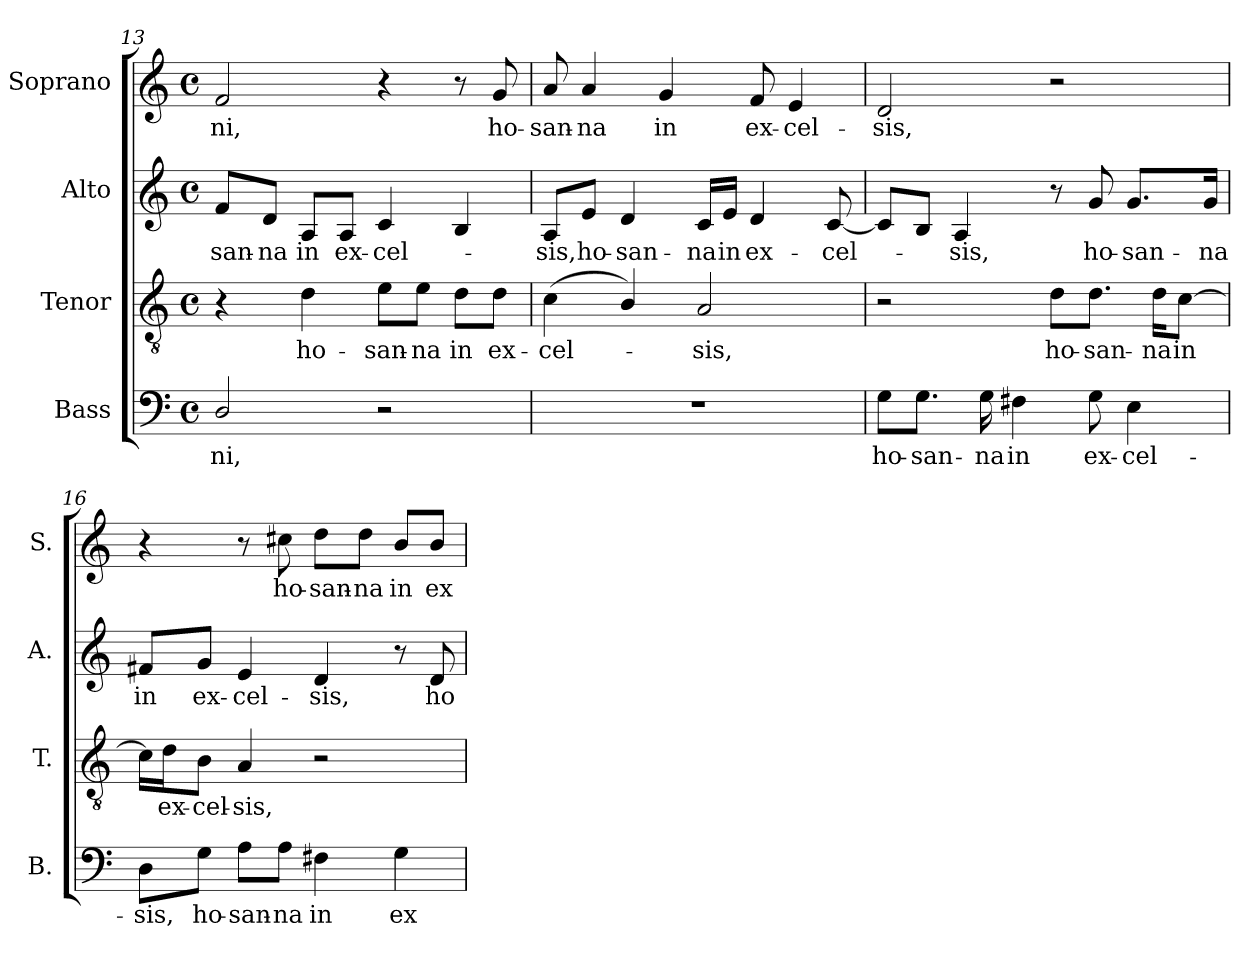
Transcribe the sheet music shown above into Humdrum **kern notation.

**kern	**text	**kern	**text	**kern	**text	**kern	**text
*part4	*part4	*part3	*part3	*part2	*part2	*part1	*part1
*staff4	*staff4	*staff3	*staff3	*staff2	*staff2	*staff1	*staff1
*I"Bass	*	*I"Tenor	*	*I"Alto	*	*I"Soprano	*
*I'B.	*	*I'T.	*	*I'A.	*	*I'S.	*
*clefF4	*	*clefGv2	*	*clefG2	*	*clefG2	*
*	*	*ITrd7c12	*	*	*	*	*
*k[]	*	*k[]	*	*k[]	*	*k[]	*
*C:	*	*C:	*	*C:	*	*C:	*
*M4/4	*	*M4/4	*	*M4/4	*	*M4/4	*
*met(c)	*	*met(c)	*	*met(c)	*	*met(c)	*
=13	=13	=13	=13	=13	=13	=13	=13
!	!LO:LY:b:color=#000000	!	!	!	!	!	!
!	!	!	!	!	!LO:LY:b:color=#000000	!	!
!	!	!	!	!	!	!	!LO:LY:b:color=#000000
2Di/	-ni,	4r	.	8fi/L	-san-	2fi/	-ni,
!	!	!	!	!	!LO:LY:b:color=#000000	!	!
.	.	.	.	8di/J	-na	.	.
!	!	!	!LO:LY:b:color=#000000	!	!	!	!
!	!	!	!	!	!LO:LY:b:color=#000000	!	!
.	.	4Di\	ho-	8Ai/L	in	.	.
!	!	!	!	!	!LO:LY:b:color=#000000	!	!
.	.	.	.	8Ai/J	ex-	.	.
!	!	!	!LO:LY:b:color=#000000	!	!	!	!
!	!	!	!	!	!LO:LY:b:color=#000000	!	!
2r	.	8Ei\L	-san-	4ci/	-cel-	4r	.
!	!	!	!LO:LY:b:color=#000000	!	!	!	!
.	.	8Ei\J	-na	.	.	.	.
!	!	!	!LO:LY:b:color=#000000	!	!	!	!
.	.	8Di\L	in	4Bi/	.	8r	.
!	!	!	!LO:LY:b:color=#000000	!	!	!	!
!	!	!	!	!	!	!	!LO:LY:b:color=#000000
.	.	8Di\J	ex-	.	.	8gi/	ho-
!!LO:LB:g=z
=14	=14	=14	=14	=14	=14	=14	=14
!	!	!	!LO:LY:b:color=#000000	!	!	!	!
!	!	!	!	!	!LO:LY:b:color=#000000	!	!
!	!	!	!	!	!	!	!LO:LY:b:color=#000000
1r	.	(4Ci\	-cel-	8Ai/L	-sis,	8ai/	-san-
!	!	!	!	!	!LO:LY:b:color=#000000	!	!
!	!	!	!	!	!	!	!LO:LY:b:color=#000000
.	.	.	.	8ei/J	ho-	4ai/	-na
!	!	!	!	!	!LO:LY:b:color=#000000	!	!
.	.	4BBi/)	.	4di/	-san-	.	.
!	!	!	!	!	!	!	!LO:LY:b:color=#000000
.	.	.	.	.	.	4gi/	in
!	!	!	!LO:LY:b:color=#000000	!	!	!	!
!	!	!	!	!	!LO:LY:b:color=#000000	!	!
.	.	2AAi/	-sis,	16ci/LL	-na	.	.
!	!	!	!	!	!LO:LY:b:color=#000000	!	!
.	.	.	.	16ei/JJ	in	.	.
!	!	!	!	!	!LO:LY:b:color=#000000	!	!
!	!	!	!	!	!	!	!LO:LY:b:color=#000000
.	.	.	.	4di/	ex-	8fi/	ex-
!	!	!	!	!	!	!	!LO:LY:b:color=#000000
.	.	.	.	.	.	4ei/	-cel-
!	!	!	!	!	!LO:LY:b:color=#000000	!	!
.	.	.	.	[8ci/	-cel-	.	.
=15	=15	=15	=15	=15	=15	=15	=15
!	!LO:LY:b:color=#000000	!	!	!	!	!	!
!	!	!	!	!	!	!	!LO:LY:b:color=#000000
8Gi\L	ho-	2r	.	8ci/L]	.	2di/	-sis,
!	!LO:LY:b:color=#000000	!	!	!	!	!	!
8.Gi\J	-san-	.	.	8Bi/J	.	.	.
!	!	!	!	!	!LO:LY:b:color=#000000	!	!
.	.	.	.	4Ai/	-sis,	.	.
!	!LO:LY:b:color=#000000	!	!	!	!	!	!
16Gi\	-na	.	.	.	.	.	.
!	!LO:LY:b:color=#000000	!	!	!	!	!	!
4F#Xi\	in	.	.	.	.	.	.
!	!	!	!LO:LY:b:color=#000000	!	!	!	!
.	.	8Di\L	ho-	8r	.	2r	.
!	!LO:LY:b:color=#000000	!	!	!	!	!	!
!	!	!	!LO:LY:b:color=#000000	!	!	!	!
!	!	!	!	!	!LO:LY:b:color=#000000	!	!
8Gi\	ex-	8.Di\J	-san-	8gi/	ho-	.	.
!	!LO:LY:b:color=#000000	!	!	!	!	!	!
!	!	!	!	!	!LO:LY:b:color=#000000	!	!
4Ei\	-cel-	.	.	8.gi/L	-san-	.	.
!	!	!	!LO:LY:b:color=#000000	!	!	!	!
.	.	16Di\KL	-na	.	.	.	.
!	!	!	!LO:LY:b:color=#000000	!	!	!	!
.	.	[8Ci\J	in	.	.	.	.
!	!	!	!	!	!LO:LY:b:color=#000000	!	!
.	.	.	.	16gi/Jk	-na	.	.
=16	=16	=16	=16	=16	=16	=16	=16
!	!LO:LY:b:color=#000000	!	!	!	!	!	!
!	!	!	!	!	!LO:LY:b:color=#000000	!	!
8Di\L	-sis,	16Ci\LL]	.	8f#Xi/L	in	4r	.
!	!	!	!LO:LY:b:color=#000000	!	!	!	!
.	.	16Di\J	ex-	.	.	.	.
!	!LO:LY:b:color=#000000	!	!	!	!	!	!
!	!	!	!LO:LY:b:color=#000000	!	!	!	!
!	!	!	!	!	!LO:LY:b:color=#000000	!	!
8Gi\J	ho-	8BBi\J	-cel-	8gi/J	ex-	.	.
!	!LO:LY:b:color=#000000	!	!	!	!	!	!
!	!	!	!LO:LY:b:color=#000000	!	!	!	!
!	!	!	!	!	!LO:LY:b:color=#000000	!	!
8Ai\L	-san-	4AAi/	-sis,	4ei/	-cel-	8r	.
!	!LO:LY:b:color=#000000	!	!	!	!	!	!
!	!	!	!	!	!	!	!LO:LY:b:color=#000000
8Ai\J	-na	.	.	.	.	8cc#Xi\	ho-
!	!LO:LY:b:color=#000000	!	!	!	!	!	!
!	!	!	!	!	!LO:LY:b:color=#000000	!	!
!	!	!	!	!	!	!	!LO:LY:b:color=#000000
4F#Xi\	in	2r	.	4di/	-sis,	8ddi\L	-san-
!	!	!	!	!	!	!	!LO:LY:b:color=#000000
.	.	.	.	.	.	8ddi\J	-na
!	!LO:LY:b:color=#000000	!	!	!	!	!	!
!	!	!	!	!	!	!	!LO:LY:b:color=#000000
4Gi\	ex-	.	.	8r	.	8bi/L	in
!	!	!	!	!	!LO:LY:b:color=#000000	!	!
!	!	!	!	!	!	!	!LO:LY:b:color=#000000
.	.	.	.	8di/	ho-	8bi/J	ex-
=	=	=	=	=	=	=	=
*-	*-	*-	*-	*-	*-	*-	*-
